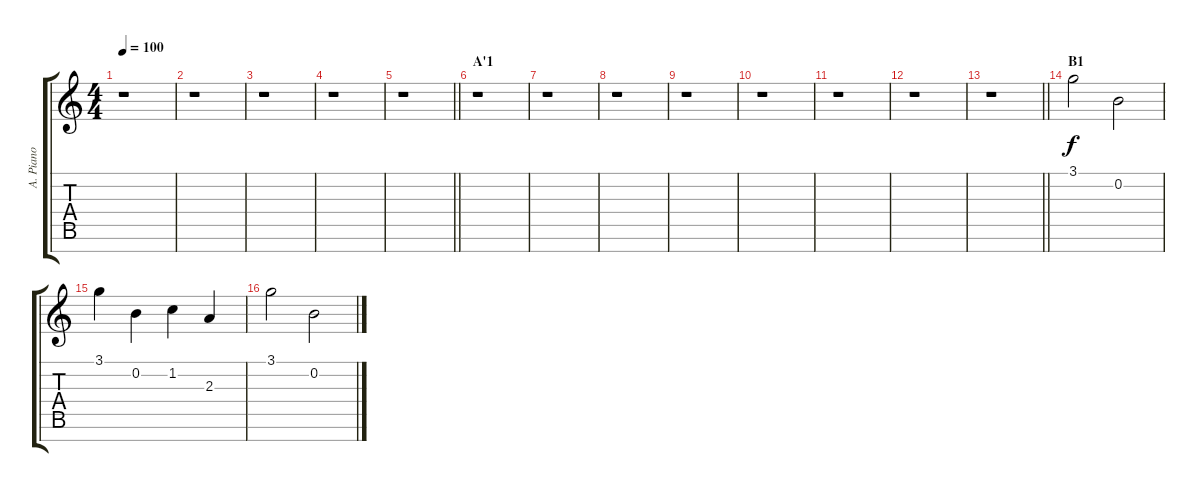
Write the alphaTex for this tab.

\track ("A. Piano" "A. Piano") {instrument acousticgrandpiano}
\staff {score tabs}
\tuning (E5 B4 G4 D4 A3 E3 B2) {hide}
\ts (4 4)
\tempo 100
\clef g2
\ks c
r.1{dy f} |
r.1 |
r.1 |
r.1 |
\barLineRight lightlight
r.1 |
\section ("" "A'1")
r.1 |
r.1 |
r.1 |
r.1 |
r.1 |
r.1 |
r.1 |
\barLineRight lightlight
r.1 |
\section ("" "B1")
3.1.2 0.2.2 |
3.1.4 0.2.4 1.2.4 2.3.4 |
3.1.2 0.2.2
